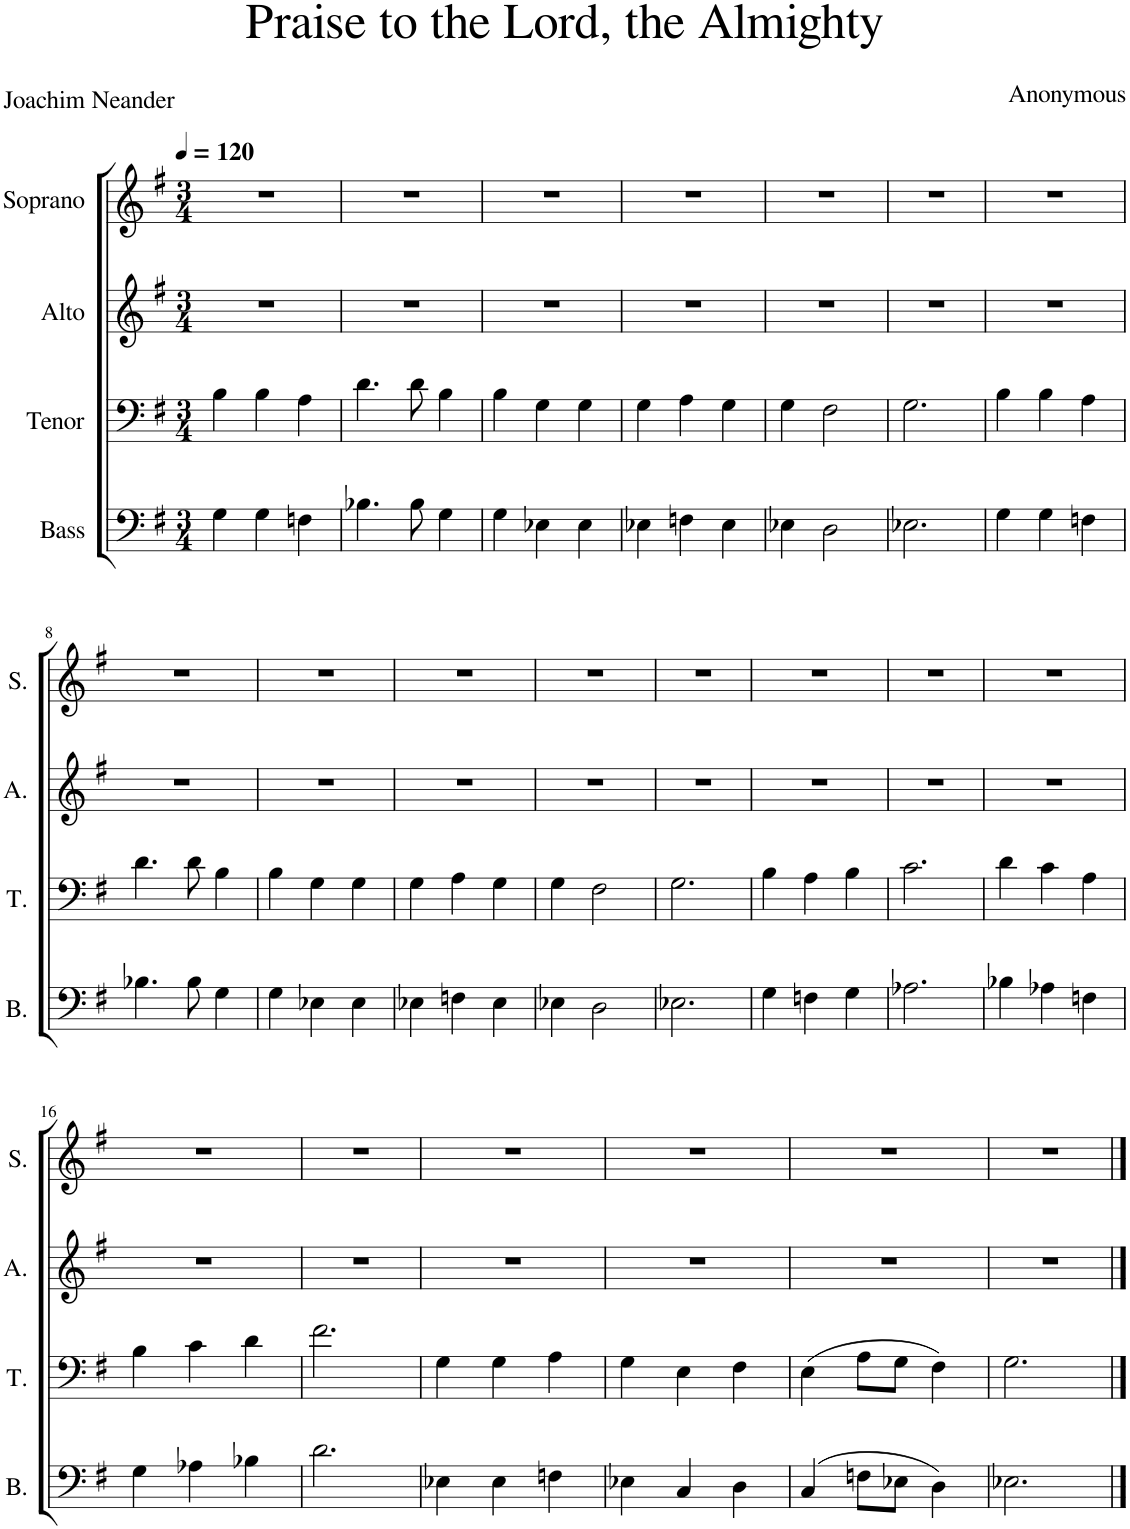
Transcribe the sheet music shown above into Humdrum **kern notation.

**kern	**kern	**kern	**kern
*part4	*part3	*part2	*part1
*staff4	*staff3	*staff2	*staff1
*I"Bass	*I"Tenor	*I"Alto	*I"Soprano
*I'B.	*I'T.	*I'A.	*I'S.
*clefF4	*clefF4	*clefG2	*clefG2
*k[f#]	*k[f#]	*k[f#]	*k[f#]
*M3/4	*M3/4	*M3/4	*M3/4
*MM120	*MM120	*MM120	*MM120
=1	=1	=1	=1
4G\	4B\	2.r	2.r
4G\	4B\	.	.
4Fn\	4A\	.	.
=2	=2	=2	=2
4.B-X\	4.d\	2.r	2.r
8B-\	8d\	.	.
4G\	4B\	.	.
=3	=3	=3	=3
4G\	4B\	2.r	2.r
4E-X\	4G\	.	.
4E-\	4G\	.	.
=4	=4	=4	=4
4E-X\	4G\	2.r	2.r
4Fn\	4A\	.	.
4E-\	4G\	.	.
=5	=5	=5	=5
4E-X\	4G\	2.r	2.r
2D\	2F#\	.	.
=6	=6	=6	=6
2.E-X\	2.G\	2.r	2.r
=7	=7	=7	=7
4G\	4B\	2.r	2.r
4G\	4B\	.	.
4Fn\	4A\	.	.
!!LO:LB:g=z
=8	=8	=8	=8
4.B-X\	4.d\	2.r	2.r
8B-\	8d\	.	.
4G\	4B\	.	.
=9	=9	=9	=9
4G\	4B\	2.r	2.r
4E-X\	4G\	.	.
4E-\	4G\	.	.
=10	=10	=10	=10
4E-X\	4G\	2.r	2.r
4Fn\	4A\	.	.
4E-\	4G\	.	.
=11	=11	=11	=11
4E-X\	4G\	2.r	2.r
2D\	2F#\	.	.
=12	=12	=12	=12
2.E-X\	2.G\	2.r	2.r
=13	=13	=13	=13
4G\	4B\	2.r	2.r
4Fn\	4A\	.	.
4G\	4B\	.	.
=14	=14	=14	=14
2.A-X\	2.c\	2.r	2.r
=15	=15	=15	=15
4B-X\	4d\	2.r	2.r
4A-X\	4c\	.	.
4Fn\	4A\	.	.
!!LO:LB:g=z
=16	=16	=16	=16
4G\	4B\	2.r	2.r
4A-X\	4c\	.	.
4B-X\	4d\	.	.
=17	=17	=17	=17
2.d\	2.f#\	2.r	2.r
=18	=18	=18	=18
4E-X\	4G\	2.r	2.r
4E-\	4G\	.	.
4Fn\	4A\	.	.
=19	=19	=19	=19
4E-X\	4G\	2.r	2.r
4C/	4E\	.	.
4D\	4F#\	.	.
=20	=20	=20	=20
(4C/	(4E\	2.r	2.r
8Fn\L	8A\L	.	.
8E-X\J	8G\J	.	.
4D\)	4F#\)	.	.
=21	=21	=21	=21
2.E-X\	2.G\	2.r	2.r
==	==	==	==
*-	*-	*-	*-
